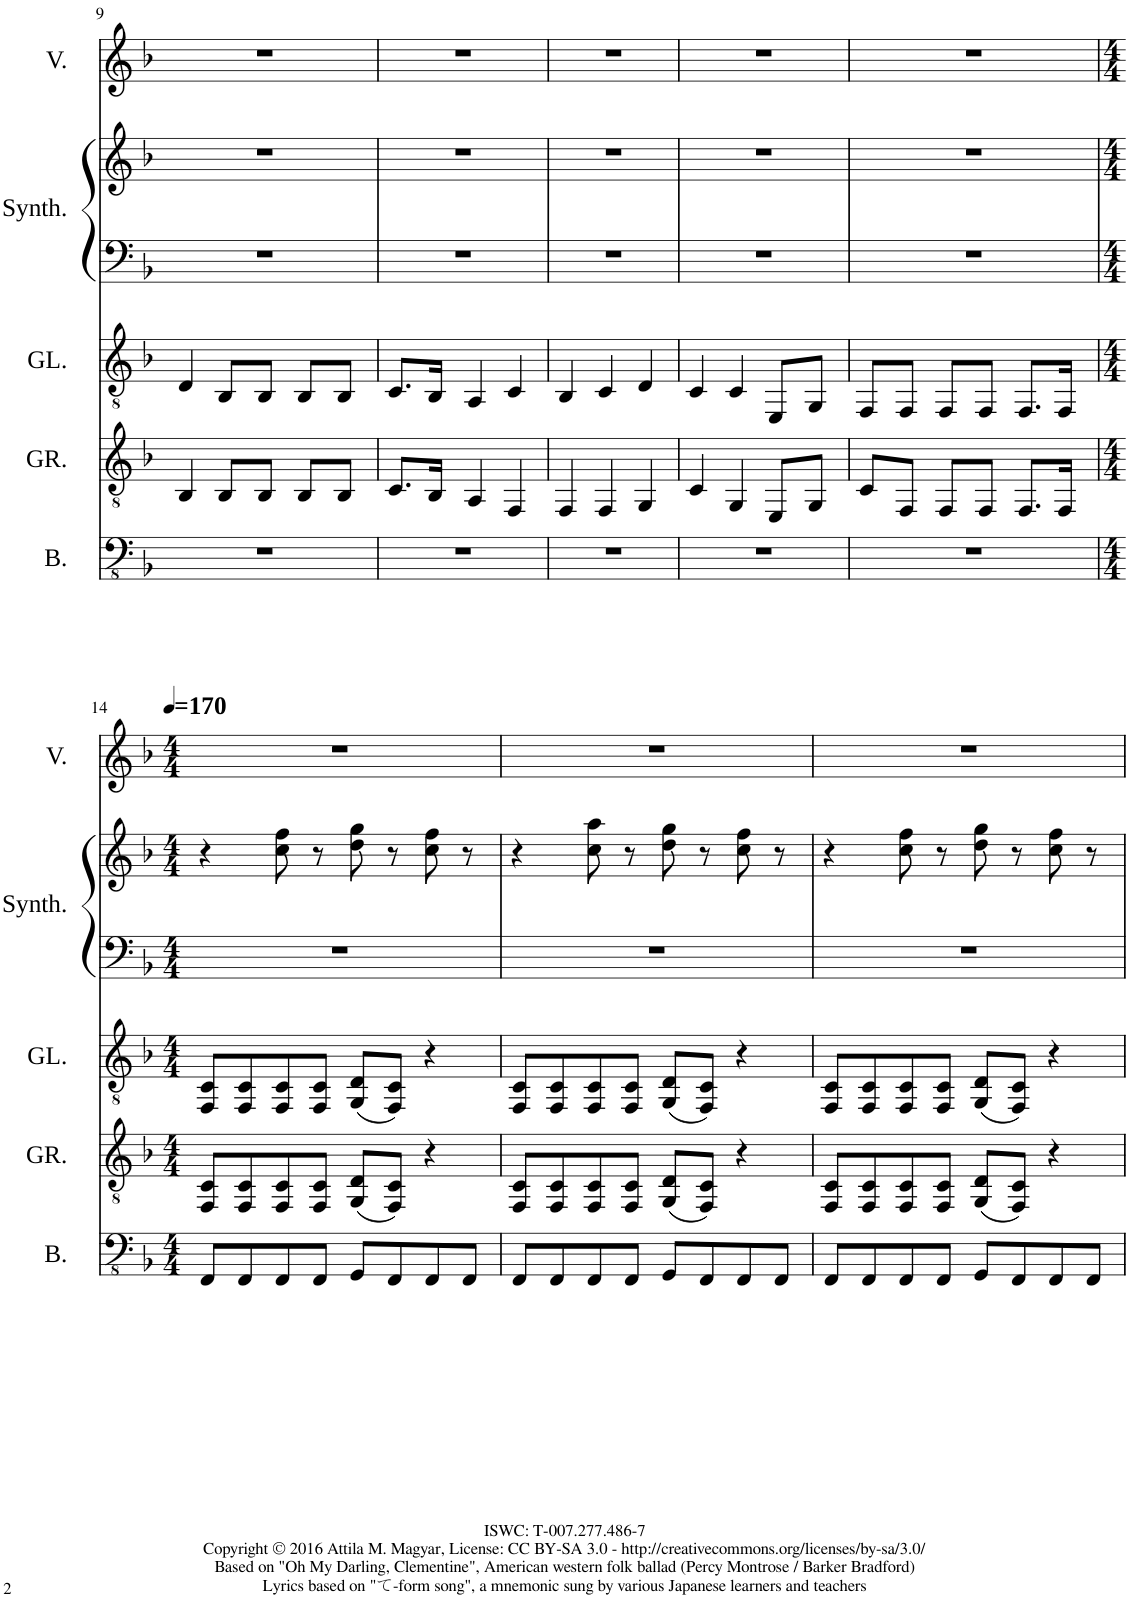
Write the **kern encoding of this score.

**kern	**kern	**kern	**kern	**kern	**kern
*part5	*part4	*part3	*part2	*part2	*part1
*staff6	*staff5	*staff4	*staff3	*staff2	*staff1
*I"Bass	*I"Guitar Right	*I"Guitar Left	*I"Keyboard Synthesizer	*	*I"Vocal
*I'B.	*I'GR.	*I'GL.	*I'Synth.	*	*I'V.
!!LO:PB:g=z
*clefFv4	*clefGv2	*clefGv2	*clefF4	*clefG2	*clefG2
*k[b-]	*k[b-]	*k[b-]	*k[b-]	*k[b-]	*k[b-]
*M3/4	*M3/4	*M3/4	*M3/4	*M3/4	*M3/4
=9	=9	=9	=9	=9	=9
2.r	4BB-/	4D/	2.r	2.r	2.r
.	8BB-/L	8BB-/L	.	.	.
.	8BB-/J	8BB-/J	.	.	.
.	8BB-/L	8BB-/L	.	.	.
.	8BB-/J	8BB-/J	.	.	.
=10	=10	=10	=10	=10	=10
2.r	8.C/L	8.C/L	2.r	2.r	2.r
.	16BB-/Jk	16BB-/Jk	.	.	.
.	4AA/	4AA/	.	.	.
.	4FF/	4C/	.	.	.
=11	=11	=11	=11	=11	=11
2.r	4FF/	4BB-/	2.r	2.r	2.r
.	4FF/	4C/	.	.	.
.	4GG/	4D/	.	.	.
=12	=12	=12	=12	=12	=12
2.r	4C/	4C/	2.r	2.r	2.r
.	4GG/	4C/	.	.	.
.	8EE/L	8EE/L	.	.	.
.	8GG/J	8GG/J	.	.	.
=13	=13	=13	=13	=13	=13
2.r	8C/L	8FF/L	2.r	2.r	2.r
.	8FF/J	8FF/J	.	.	.
.	8FF/L	8FF/L	.	.	.
.	8FF/J	8FF/J	.	.	.
.	8.FF/L	8.FF/L	.	.	.
.	16FF/Jk	16FF/Jk	.	.	.
!!LO:LB:g=z
=14	=14	=14	=14	=14	=14
*M4/4	*M4/4	*M4/4	*M4/4	*M4/4	*M4/4
*	*	*	*	*	*MM170
8FFF/L	8FF/ 8C/L	8FF/ 8C/L	1r	4r	1r
8FFF/	8FF/ 8C/	8FF/ 8C/	.	.	.
8FFF/	8FF/ 8C/	8FF/ 8C/	.	8cc\ 8ff\	.
8FFF/J	8FF/ 8C/J	8FF/ 8C/J	.	8r	.
8GGG/L	(8GG/ 8D/L	(8GG/ 8D/L	.	8dd\ 8gg\	.
8FFF/	8FF/ 8C/J)	8FF/ 8C/J)	.	8r	.
8FFF/	4r	4r	.	8cc\ 8ff\	.
8FFF/J	.	.	.	8r	.
=15	=15	=15	=15	=15	=15
8FFF/L	8FF/ 8C/L	8FF/ 8C/L	1r	4r	1r
8FFF/	8FF/ 8C/	8FF/ 8C/	.	.	.
8FFF/	8FF/ 8C/	8FF/ 8C/	.	8cc\ 8aa\	.
8FFF/J	8FF/ 8C/J	8FF/ 8C/J	.	8r	.
8GGG/L	(8GG/ 8D/L	(8GG/ 8D/L	.	8dd\ 8gg\	.
8FFF/	8FF/ 8C/J)	8FF/ 8C/J)	.	8r	.
8FFF/	4r	4r	.	8cc\ 8ff\	.
8FFF/J	.	.	.	8r	.
=16	=16	=16	=16	=16	=16
8FFF/L	8FF/ 8C/L	8FF/ 8C/L	1r	4r	1r
8FFF/	8FF/ 8C/	8FF/ 8C/	.	.	.
8FFF/	8FF/ 8C/	8FF/ 8C/	.	8cc\ 8ff\	.
8FFF/J	8FF/ 8C/J	8FF/ 8C/J	.	8r	.
8GGG/L	(8GG/ 8D/L	(8GG/ 8D/L	.	8dd\ 8gg\	.
8FFF/	8FF/ 8C/J)	8FF/ 8C/J)	.	8r	.
8FFF/	4r	4r	.	8cc\ 8ff\	.
8FFF/J	.	.	.	8r	.
=	=	=	=	=	=
*-	*-	*-	*-	*-	*-
